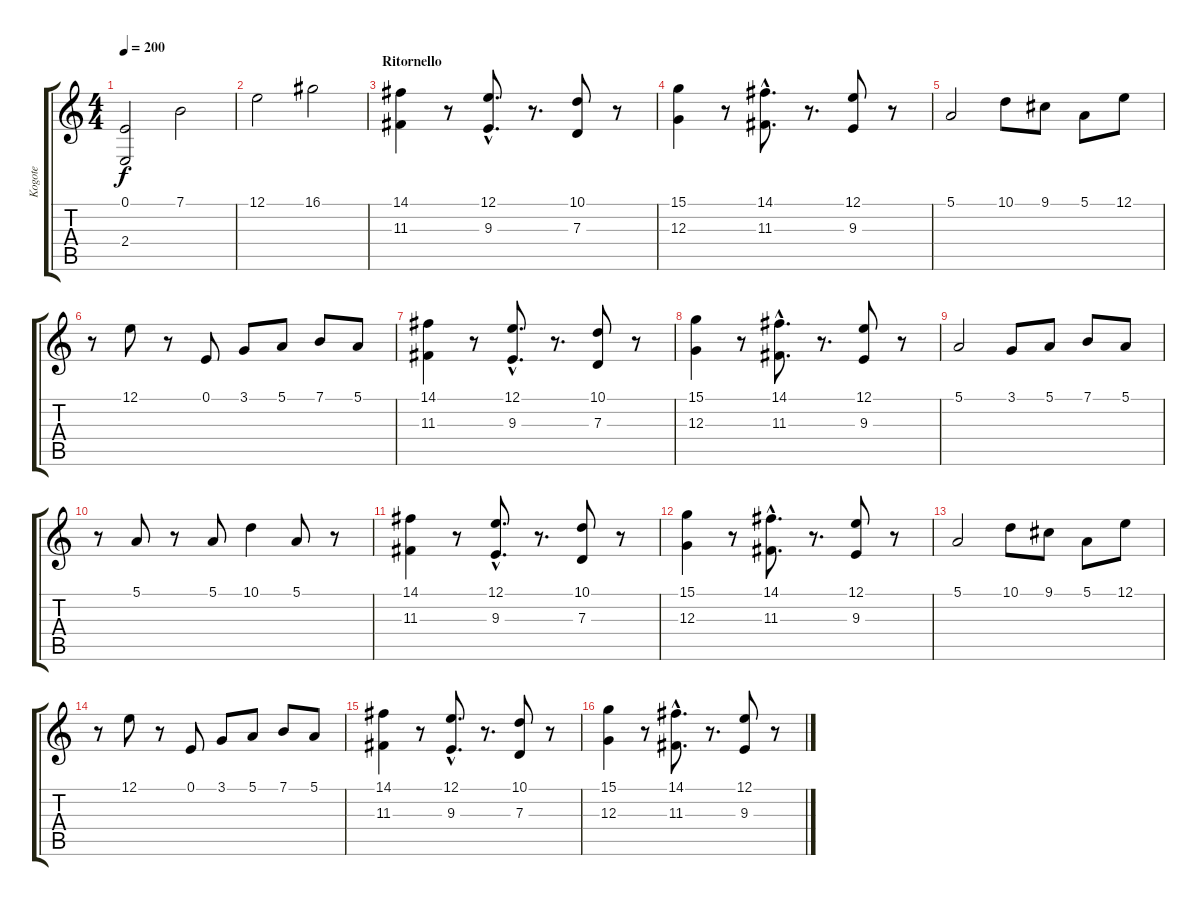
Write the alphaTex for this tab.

\track ("Kogote" "Kogote") {instrument brasssection}
\staff {score tabs}
\tuning (E4 B3 G3 D3 A2 E2) {hide}
\ts (4 4)
\tempo 200
\clef g2
\ks c
(0.1{t} 2.4{t}).2{dy f} 7.1.2 |
12.1.2 16.1.2 |
\section ("" "Ritornello")
(14.1 11.3).4 r.8 (12.1{hac} 9.3{hac}).8{d} r.8{d} (10.1 7.3).8 r.8 |
(15.1 12.3).4 r.8 (14.1{hac} 11.3{hac}).8{d} r.8{d} (12.1 9.3).8 r.8 |
5.1.2 10.1.8 9.1.8 5.1.8 12.1.8 |
r.8 12.1.8 r.8 0.1.8 3.1.8 5.1.8 7.1.8 5.1.8 |
(14.1 11.3).4 r.8 (12.1{hac} 9.3{hac}).8{d} r.8{d} (10.1 7.3).8 r.8 |
(15.1 12.3).4 r.8 (14.1{hac} 11.3{hac}).8{d} r.8{d} (12.1 9.3).8 r.8 |
5.1.2 3.1.8 5.1.8 7.1.8 5.1.8 |
r.8 5.1.8 r.8 5.1.8 10.1.4 5.1.8 r.8 |
(14.1 11.3).4 r.8 (12.1{hac} 9.3{hac}).8{d} r.8{d} (10.1 7.3).8 r.8 |
(15.1 12.3).4 r.8 (14.1{hac} 11.3{hac}).8{d} r.8{d} (12.1 9.3).8 r.8 |
5.1.2 10.1.8 9.1.8 5.1.8 12.1.8 |
r.8 12.1.8 r.8 0.1.8 3.1.8 5.1.8 7.1.8 5.1.8 |
(14.1 11.3).4 r.8 (12.1{hac} 9.3{hac}).8{d} r.8{d} (10.1 7.3).8 r.8 |
(15.1 12.3).4 r.8 (14.1{hac} 11.3{hac}).8{d} r.8{d} (12.1 9.3).8 r.8
